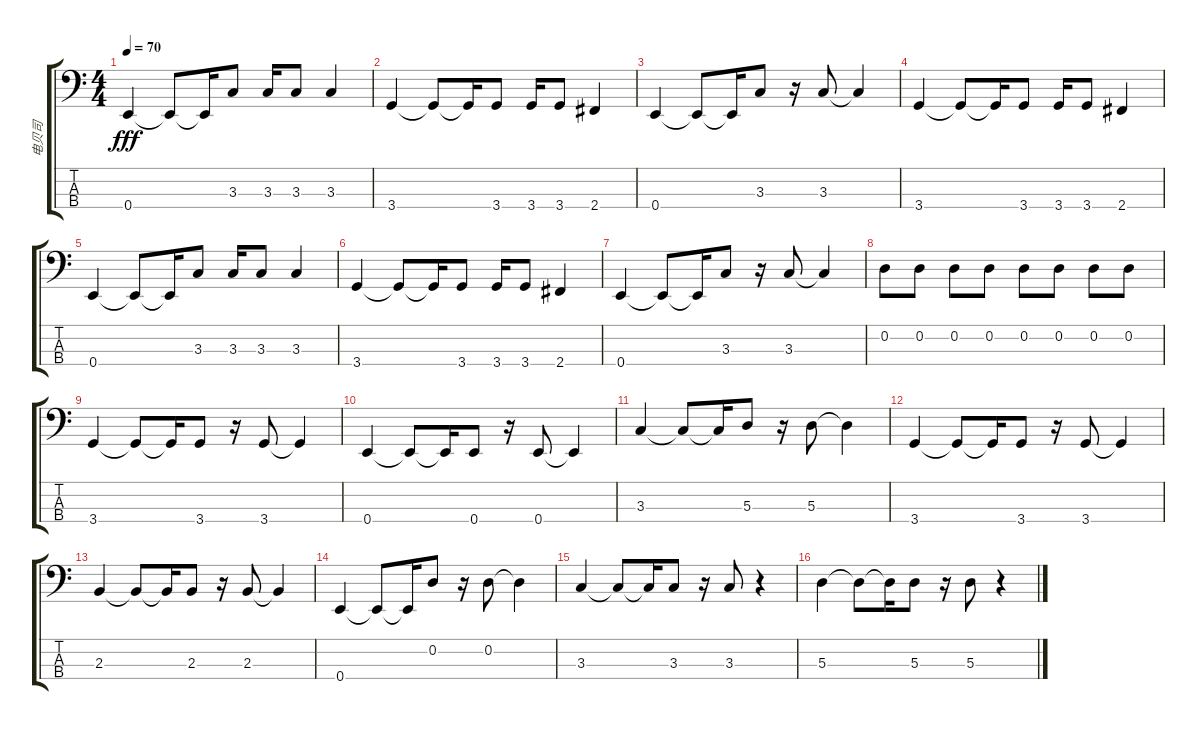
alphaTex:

\track ("电贝司" "电贝司") {instrument electricbassfinger}
\staff {score tabs}
\tuning (G2 D2 A1 E1) {hide}
\ts (4 4)
\tempo 70
\clef f4
\ks c
0.4.4{dy fff} 0.4{t}.8 0.4{t}.16 3.3.8 3.3.16 3.3.8 3.3.4 |
3.4.4 3.4{t}.8 3.4{t}.16 3.4.8 3.4.16 3.4.8 2.4.4 |
0.4.4 0.4{t}.8 0.4{t}.16 3.3.8 r.16 3.3.8 3.3{t}.4 |
3.4.4 3.4{t}.8 3.4{t}.16 3.4.8 3.4.16 3.4.8 2.4.4 |
0.4.4 0.4{t}.8 0.4{t}.16 3.3.8 3.3.16 3.3.8 3.3.4 |
3.4.4 3.4{t}.8 3.4{t}.16 3.4.8 3.4.16 3.4.8 2.4.4 |
0.4.4 0.4{t}.8 0.4{t}.16 3.3.8 r.16 3.3.8 3.3{t}.4 |
0.2.8 0.2.8 0.2.8 0.2.8 0.2.8 0.2.8 0.2.8 0.2.8 |
3.4.4 3.4{t}.8 3.4{t}.16 3.4.8 r.16 3.4.8 3.4{t}.4 |
0.4.4 0.4{t}.8 0.4{t}.16 0.4.8 r.16 0.4.8 0.4{t}.4 |
3.3.4 3.3{t}.8 3.3{t}.16 5.3.8 r.16 5.3.8 5.3{t}.4 |
3.4.4 3.4{t}.8 3.4{t}.16 3.4.8 r.16 3.4.8 3.4{t}.4 |
2.3.4 2.3{t}.8 2.3{t}.16 2.3.8 r.16 2.3.8 2.3{t}.4 |
0.4.4 0.4{t}.8 0.4{t}.16 0.2.8 r.16 0.2.8 0.2{t}.4 |
3.3.4 3.3{t}.8 3.3{t}.16 3.3.8 r.16 3.3.8 r.4 |
5.3.4 5.3{t}.8 5.3{t}.16 5.3.8 r.16 5.3.8 r.4
